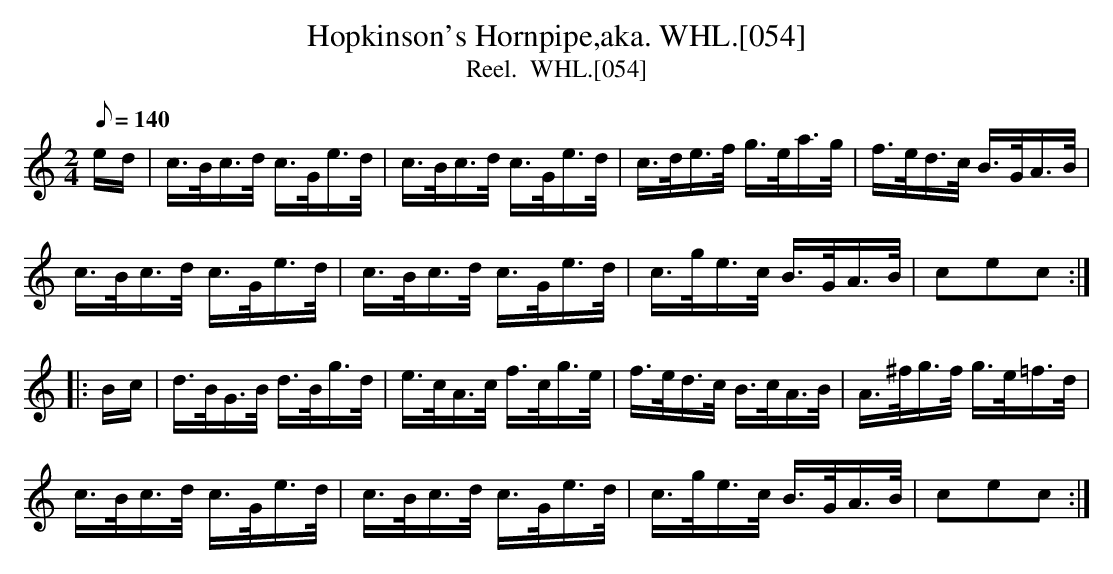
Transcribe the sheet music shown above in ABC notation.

X:1
T:Hopkinson's Hornpipe,aka. WHL.[054]
T:Reel.  WHL.[054]
M:2/4
L:1/16
Q:1/8=140
K:C
ed|c>Bc>d c>Ge>d|c>Bc>d c>Ge>d|c>de>f g>ea>g|f>ed>c B>GA>B|
c>Bc>d c>Ge>d|c>Bc>d c>Ge>d|c>ge>c B>GA>B|c2e2c2 :|
|: Bc|d>BG>B d>Bg>d|e>cA>c f>cg>e|f>ed>c B>cA>B|A>^fg>f g>e=f>d|
c>Bc>d c>Ge>d|c>Bc>d c>Ge>d|c>ge>c B>GA>B|c2e2c2 :|
